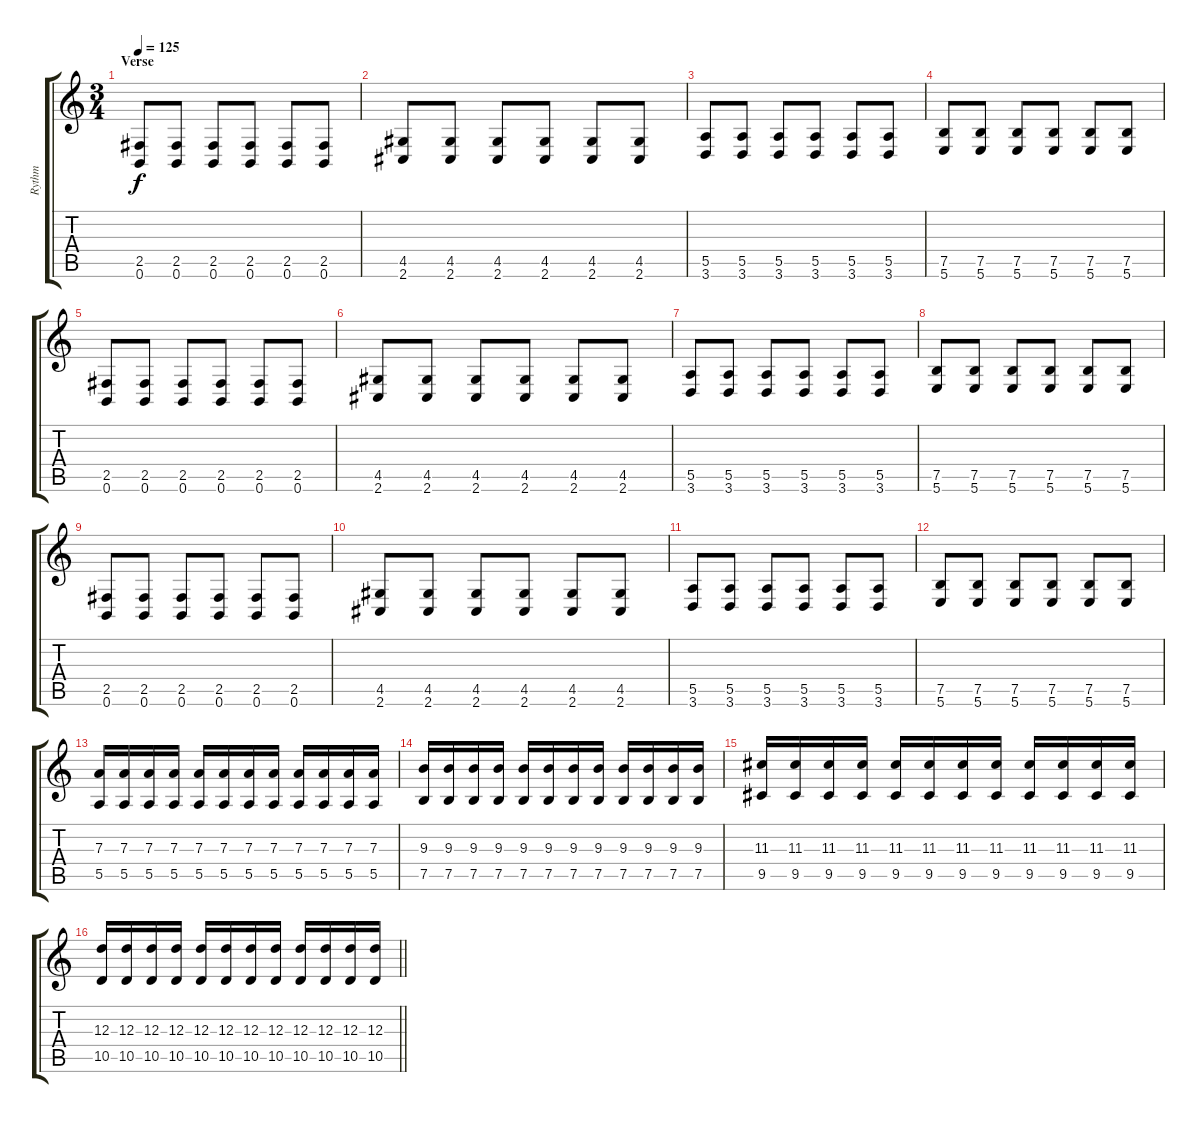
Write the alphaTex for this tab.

\track ("Rythm" "Rythm") {instrument distortionguitar}
\staff {score tabs}
\tuning (B3 Gb3 D3 A2 E2 B1) {hide}
\ts (3 4)
\section ("" "Verse")
\tempo 125
\clef g2
\ks c
(2.5 0.6).8{dy f} (2.5 0.6).8 (2.5 0.6).8 (2.5 0.6).8 (2.5 0.6).8 (2.5 0.6).8 |
(4.5 2.6).8 (4.5 2.6).8 (4.5 2.6).8 (4.5 2.6).8 (4.5 2.6).8 (4.5 2.6).8 |
(5.5 3.6).8 (5.5 3.6).8 (5.5 3.6).8 (5.5 3.6).8 (5.5 3.6).8 (5.5 3.6).8 |
(7.5 5.6).8 (7.5 5.6).8 (7.5 5.6).8 (7.5 5.6).8 (7.5 5.6).8 (7.5 5.6).8 |
(2.5 0.6).8 (2.5 0.6).8 (2.5 0.6).8 (2.5 0.6).8 (2.5 0.6).8 (2.5 0.6).8 |
(4.5 2.6).8 (4.5 2.6).8 (4.5 2.6).8 (4.5 2.6).8 (4.5 2.6).8 (4.5 2.6).8 |
(5.5 3.6).8 (5.5 3.6).8 (5.5 3.6).8 (5.5 3.6).8 (5.5 3.6).8 (5.5 3.6).8 |
(7.5 5.6).8 (7.5 5.6).8 (7.5 5.6).8 (7.5 5.6).8 (7.5 5.6).8 (7.5 5.6).8 |
(2.5 0.6).8 (2.5 0.6).8 (2.5 0.6).8 (2.5 0.6).8 (2.5 0.6).8 (2.5 0.6).8 |
(4.5 2.6).8 (4.5 2.6).8 (4.5 2.6).8 (4.5 2.6).8 (4.5 2.6).8 (4.5 2.6).8 |
(5.5 3.6).8 (5.5 3.6).8 (5.5 3.6).8 (5.5 3.6).8 (5.5 3.6).8 (5.5 3.6).8 |
(7.5 5.6).8 (7.5 5.6).8 (7.5 5.6).8 (7.5 5.6).8 (7.5 5.6).8 (7.5 5.6).8 |
(7.3 5.5).16 (7.3 5.5).16 (7.3 5.5).16 (7.3 5.5).16 (7.3 5.5).16 (7.3 5.5).16 (7.3 5.5).16 (7.3 5.5).16 (7.3 5.5).16 (7.3 5.5).16 (7.3 5.5).16 (7.3 5.5).16 |
(9.3 7.5).16 (9.3 7.5).16 (9.3 7.5).16 (9.3 7.5).16 (9.3 7.5).16 (9.3 7.5).16 (9.3 7.5).16 (9.3 7.5).16 (9.3 7.5).16 (9.3 7.5).16 (9.3 7.5).16 (9.3 7.5).16 |
(11.3 9.5).16 (11.3 9.5).16 (11.3 9.5).16 (11.3 9.5).16 (11.3 9.5).16 (11.3 9.5).16 (11.3 9.5).16 (11.3 9.5).16 (11.3 9.5).16 (11.3 9.5).16 (11.3 9.5).16 (11.3 9.5).16 |
\barLineRight lightlight
(12.3 10.5).16 (12.3 10.5).16 (12.3 10.5).16 (12.3 10.5).16 (12.3 10.5).16 (12.3 10.5).16 (12.3 10.5).16 (12.3 10.5).16 (12.3 10.5).16 (12.3 10.5).16 (12.3 10.5).16 (12.3 10.5).16
